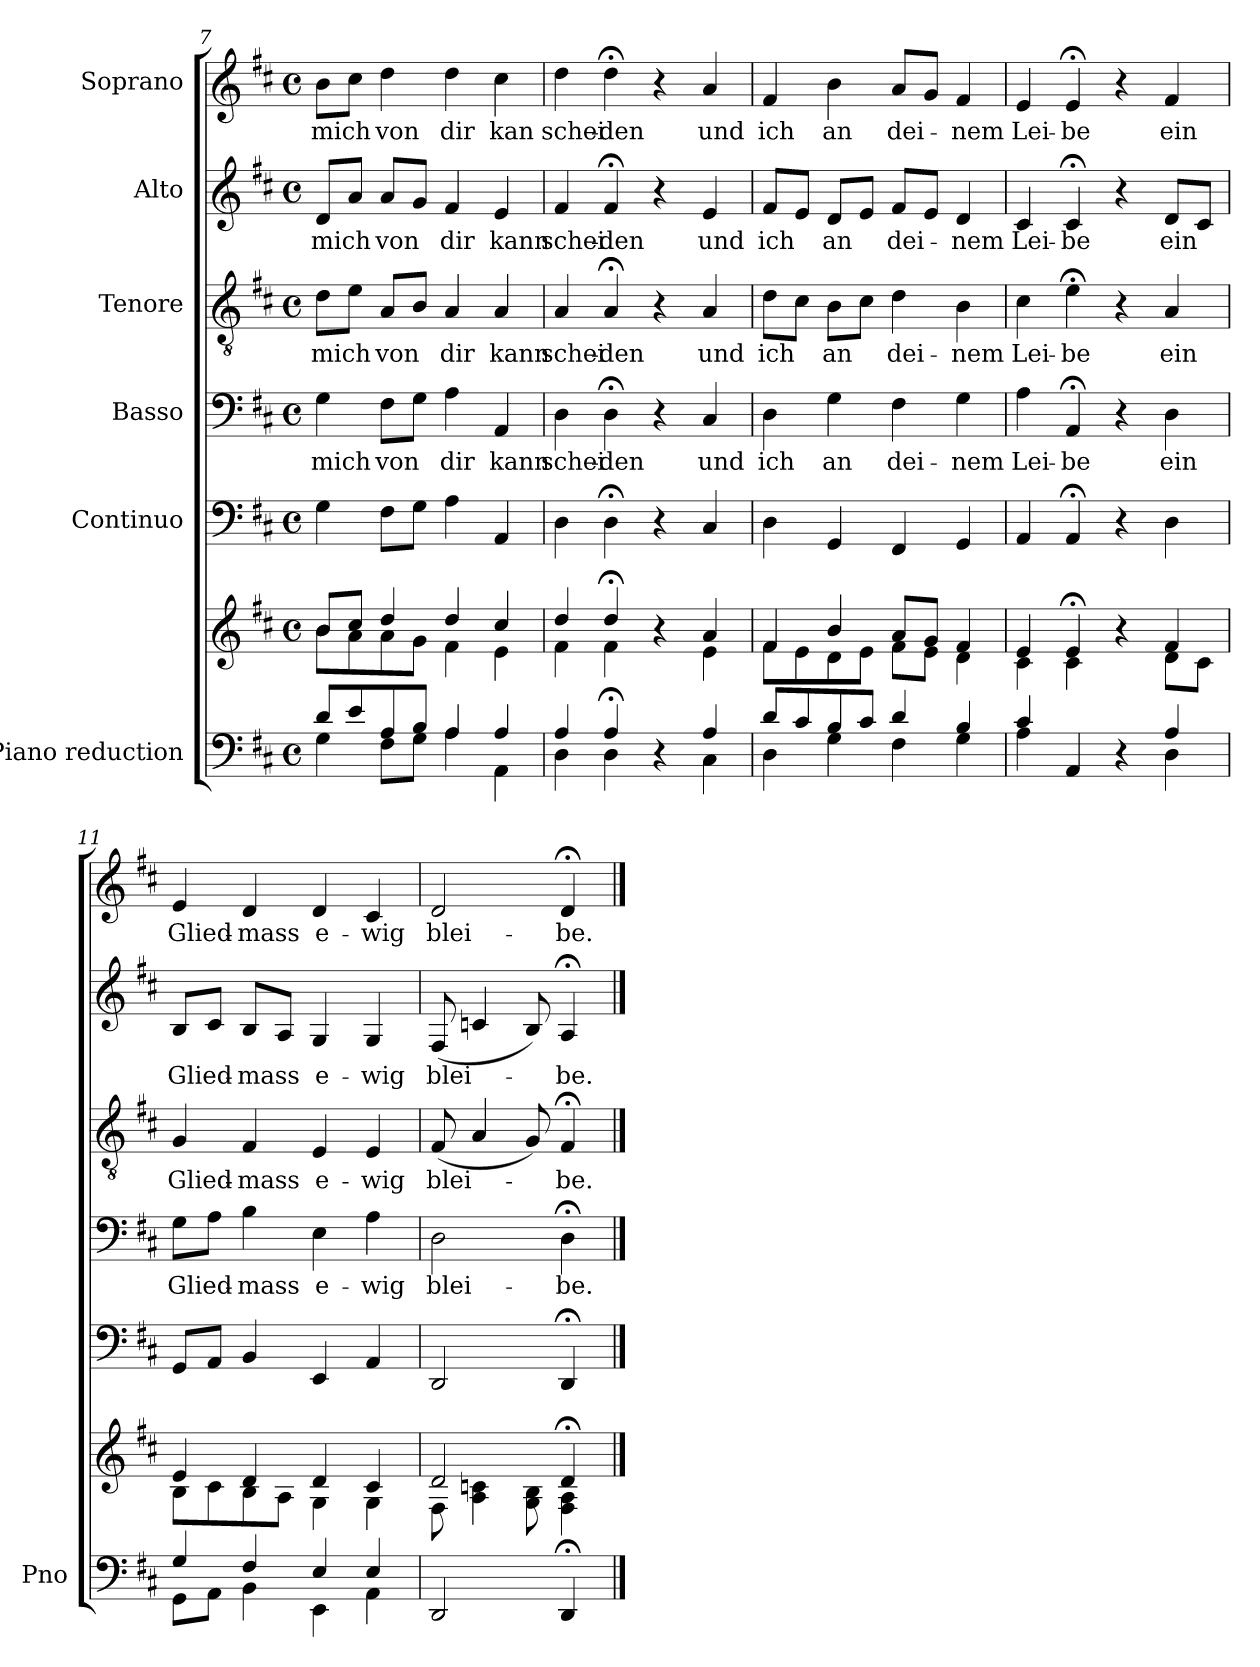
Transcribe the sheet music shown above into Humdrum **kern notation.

**kern	**kern	**kern	**kern	**text	**kern	**text	**kern	**text	**kern	**text
*part6	*part6	*part5	*part4	*part4	*part3	*part3	*part2	*part2	*part1	*part1
*staff7	*staff6	*staff5	*staff4	*staff4	*staff3	*staff3	*staff2	*staff2	*staff1	*staff1
*I"Piano reduction	*	*I"Continuo	*I"Basso	*	*I"Tenore	*	*I"Alto	*	*I"Soprano	*
*I'Pno	*	*	*	*	*	*	*	*	*	*
!!LO:LB:g=z
*clefF4	*clefG2	*clefF4	*clefF4	*	*clefGv2	*	*clefG2	*	*clefG2	*
*k[f#c#]	*k[f#c#]	*k[f#c#]	*k[f#c#]	*	*k[f#c#]	*	*k[f#c#]	*	*k[f#c#]	*
*M4/4	*M4/4	*M4/4	*M4/4	*	*M4/4	*	*M4/4	*	*M4/4	*
*met(c)	*met(c)	*met(c)	*met(c)	*	*met(c)	*	*met(c)	*	*met(c)	*
=7	=7	=7	=7	=7	=7	=7	=7	=7	=7	=7
*^	*^	*	*	*	*	*	*	*	*	*
!	!	!	!	!	!	!LO:LY:b	!	!LO:LY:b	!	!LO:LY:b	!	!LO:LY:b
8d/L	4G\	8b/L	8b\L	4G\	4G\	mich	8d\L	mich	8d/L	mich	8b\L	mich
8e/	.	8cc#/J	8a\	.	.	.	8e\J	.	8a/J	.	8cc#\J	.
!	!	!	!	!	!	!LO:LY:b	!	!LO:LY:b	!	!LO:LY:b	!	!LO:LY:b
8A/	8F#\L	4dd/	8a\	8F#\L	8F#\L	von	8A/L	von	8a/L	von	4dd\	von
8B/J	8G\J	.	8g\J	8G\J	8G\J	.	8B/J	.	8g/J	.	.	.
!	!	!	!	!	!	!LO:LY:b	!	!LO:LY:b	!	!LO:LY:b	!	!LO:LY:b
4A/	4A\	4dd/	4f#\	4A\	4A\	dir	4A/	dir	4f#/	dir	4dd\	dir
!	!	!	!	!	!	!LO:LY:b	!	!LO:LY:b	!	!LO:LY:b	!	!LO:LY:b
4A/	4AA\	4cc#/	4e\	4AA/	4AA/	kann	4A/	kann	4e/	kann	4cc#\	kan
=8	=8	=8	=8	=8	=8	=8	=8	=8	=8	=8	=8	=8
!	!	!	!	!	!	!LO:LY:b	!	!LO:LY:b	!	!LO:LY:b	!	!LO:LY:b
4A/	4D\	4dd/	4f#\	4D\	4D\	schei-	4A/	schei-	4f#/	schei-	4dd\	schei-
!	!	!	!	!	!	!LO:LY:b	!	!LO:LY:b	!	!LO:LY:b	!	!LO:LY:b
4A;/	4D\	4dd;</	4f#\	4D;<\	4D;<\	-den	4A;</	-den	4f#;</	-den	4dd;<\	-den
4r	4ryy	4r	4ryy	4r	4r	.	4r	.	4r	.	4r	.
!	!	!	!	!	!	!LO:LY:b	!	!LO:LY:b	!	!LO:LY:b	!	!LO:LY:b
4A/	4C#\	4a/	4e\	4C#/	4C#/	und	4A/	und	4e/	und	4a/	und
=9	=9	=9	=9	=9	=9	=9	=9	=9	=9	=9	=9	=9
!	!	!	!	!	!	!LO:LY:b	!	!LO:LY:b	!	!LO:LY:b	!	!LO:LY:b
8d/L	4D\	4f#/	8f#\L	4D\	4D\	ich	8d\L	ich	8f#/L	ich	4f#/	ich
8c#/	.	.	8e\	.	.	.	8c#\J	.	8e/J	.	.	.
!	!	!	!	!	!	!LO:LY:b	!	!LO:LY:b	!	!LO:LY:b	!	!LO:LY:b
8B/	4G\	4b/	8d\	4GG/	4G\	an	8B\L	an	8d/L	an	4b\	an
8c#/J	.	.	8e\J	.	.	.	8c#\J	.	8e/J	.	.	.
!	!	!	!	!	!	!LO:LY:b	!	!LO:LY:b	!	!LO:LY:b	!	!LO:LY:b
4d/	4F#\	8a/L	8f#\L	4FF#/	4F#\	dei-	4d\	dei-	8f#/L	dei-	8a/L	dei-
.	.	8g/J	8e\J	.	.	.	.	.	8e/J	.	8g/J	.
!	!	!	!	!	!	!LO:LY:b	!	!LO:LY:b	!	!LO:LY:b	!	!LO:LY:b
4B/	4G\	4f#/	4d\	4GG/	4G\	-nem	4B\	-nem	4d/	-nem	4f#/	-nem
=10	=10	=10	=10	=10	=10	=10	=10	=10	=10	=10	=10	=10
!	!	!	!	!	!	!LO:LY:b	!	!LO:LY:b	!	!LO:LY:b	!	!LO:LY:b
4c#/	4A\	4e/	4c#\	4AA/	4A\	Lei-	4c#\	Lei-	4c#/	Lei-	4e/	Lei-
!	!	!	!	!	!	!LO:LY:b	!	!LO:LY:b	!	!LO:LY:b	!	!LO:LY:b
4r;yy	4AA/	4e;</	4c#\	4AA;</	4AA;</	-be	4e;<\	-be	4c#;</	-be	4e;</	-be
4r	4ryy	4r	4ryy	4r	4r	.	4r	.	4r	.	4r	.
!	!	!	!	!	!	!LO:LY:b	!	!LO:LY:b	!	!LO:LY:b	!	!LO:LY:b
4A/	4D\	4f#/	8d\L	4D\	4D\	ein	4A/	ein	8d/L	ein	4f#/	ein
.	.	.	8c#\J	.	.	.	.	.	8c#/J	.	.	.
=11	=11	=11	=11	=11	=11	=11	=11	=11	=11	=11	=11	=11
!	!	!	!	!	!	!LO:LY:b	!	!LO:LY:b	!	!LO:LY:b	!	!LO:LY:b
4G/	8GG\L	4e/	8B\L	8GG/L	8G\L	Glied-	4G/	Glied-	8B/L	Glied-	4e/	Glied-
.	8AA\J	.	8c#\	8AA/J	8A\J	.	.	.	8c#/J	.	.	.
!	!	!	!	!	!	!LO:LY:b	!	!LO:LY:b	!	!LO:LY:b	!	!LO:LY:b
4F#/	4BB\	4d/	8B\	4BB/	4B\	-mass	4F#/	-mass	8B/L	-mass	4d/	-mass
.	.	.	8A\J	.	.	.	.	.	8A/J	.	.	.
!	!	!	!	!	!	!LO:LY:b	!	!LO:LY:b	!	!LO:LY:b	!	!LO:LY:b
4E/	4EE\	4d/	4G\	4EE/	4E\	e-	4E/	e-	4G/	e-	4d/	e-
!	!	!	!	!	!	!LO:LY:b	!	!LO:LY:b	!	!LO:LY:b	!	!LO:LY:b
4E/	4AA\	4c#/	4G\	4AA/	4A\	-wig	4E/	-wig	4G/	-wig	4c#/	-wig
=12	=12	=12	=12	=12	=12	=12	=12	=12	=12	=12	=12	=12
!	!	!	!	!	!	!LO:LY:b	!	!LO:LY:b	!	!LO:LY:b	!	!LO:LY:b
*v	*v	*	*	*	*	*	*	*	*	*	*	*
2DD/	2d/	8F#\	2DD/	2D\	blei-	(<8F#/	blei-	(<8F#/	blei-	2d/	blei-
.	.	4A\ 4cn\	.	.	.	4A/	.	4cn/	.	.	.
.	.	8G\ 8B\	.	.	.	8G/)	.	8B/)	.	.	.
!	!	!	!	!	!LO:LY:b	!	!LO:LY:b	!	!LO:LY:b	!	!LO:LY:b
4DD;/	4d;</	4F#\ 4A\	4DD;</	4D;<\	-be.	4F#;</	-be.	4A;</	-be.	4d;</	-be.
*	*v	*v	*	*	*	*	*	*	*	*	*
==	==	==	==	==	==	==	==	==	==	==
*-	*-	*-	*-	*-	*-	*-	*-	*-	*-	*-
